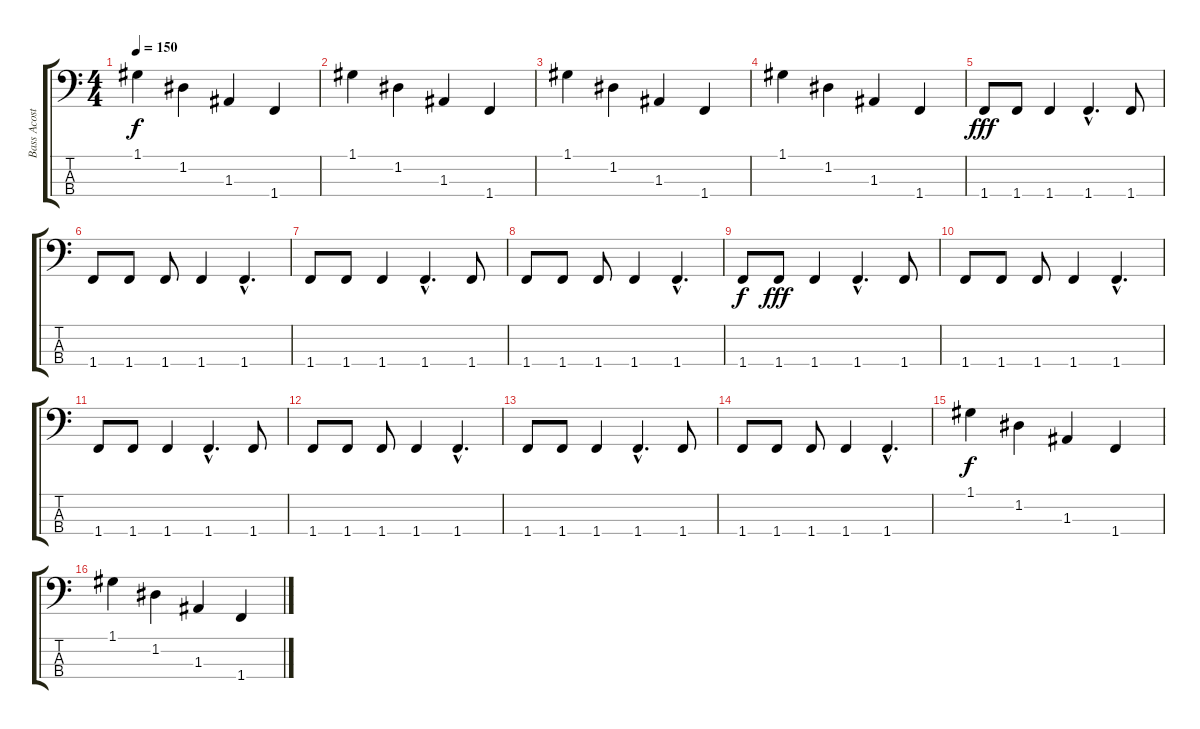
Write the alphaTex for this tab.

\track ("Bass Acostic" "Bass Acost") {instrument acousticbass}
\staff {score tabs}
\tuning (G2 D2 A1 E1) {hide}
\ts (4 4)
\tempo 150
\clef f4
\ks c
1.1.4{dy f} 1.2.4 1.3.4 1.4.4 |
1.1.4 1.2.4 1.3.4 1.4.4 |
1.1.4 1.2.4 1.3.4 1.4.4 |
1.1.4 1.2.4 1.3.4 1.4.4 |
1.4.8{dy fff} 1.4.8 1.4.4 1.4{hac}.4{d} 1.4.8 |
1.4.8 1.4.8 1.4.8 1.4.4 1.4{hac}.4{d} |
1.4.8 1.4.8 1.4.4 1.4{hac}.4{d} 1.4.8 |
1.4.8 1.4.8 1.4.8 1.4.4 1.4{hac}.4{d} |
1.4.8{dy f} 1.4.8{dy fff} 1.4.4 1.4{hac}.4{d} 1.4.8 |
1.4.8 1.4.8 1.4.8 1.4.4 1.4{hac}.4{d} |
1.4.8 1.4.8 1.4.4 1.4{hac}.4{d} 1.4.8 |
1.4.8 1.4.8 1.4.8 1.4.4 1.4{hac}.4{d} |
1.4.8 1.4.8 1.4.4 1.4{hac}.4{d} 1.4.8 |
1.4.8 1.4.8 1.4.8 1.4.4 1.4{hac}.4{d} |
1.1.4{dy f} 1.2.4 1.3.4 1.4.4 |
1.1.4 1.2.4 1.3.4 1.4.4
